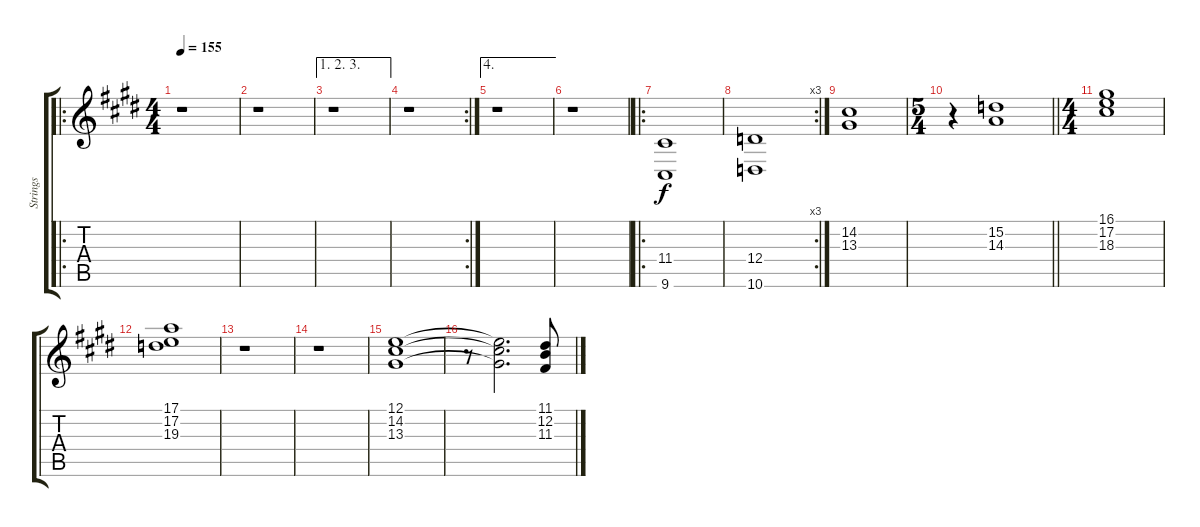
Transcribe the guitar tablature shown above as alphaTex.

\track ("Strings" "Strings") {instrument stringensemble1}
\staff {score tabs}
\tuning (E4 B3 G3 D3 A2 E2) {hide}
\ro
\ts (4 4)
\tempo 155
\clef g2
\ks e
r.1{dy f instrument stringensemble1} |
r.1 |
\ae (1 2 3)
r.1 |
\rc 2
r.1 |
\ae 4
r.1 |
r.1 |
\ro
(11.4 9.6).1 |
\rc 3
(12.4 10.6).1 |
(14.2 13.3).1 |
\ts (5 4)
\barLineRight lightlight
r.4 (15.2 14.3).1 |
\ts (4 4)
(16.1 17.2 18.3).1 |
(17.1 17.2 19.3).1 |
r.1 |
r.1 |
(12.1 14.2 13.3).1 |
r.8 (12.1{t} 14.2{t} 13.3{t}).2{d} (11.1 12.2 11.3).8
